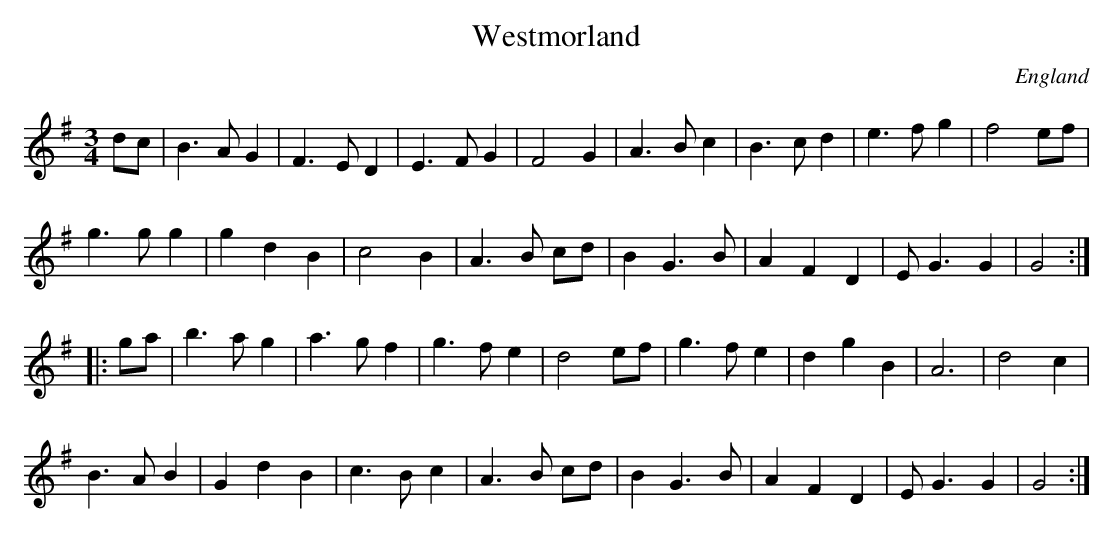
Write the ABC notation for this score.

X:1
T:Westmorland
M:3/4
O:England
K:G
dc | \
B3AG2 | F3ED2 | E3FG2 | F4G2 |\
A3Bc2 | B3cd2 | e3fg2 | f4 ef |
g3gg2 | g2d2B2 | c4 B2 | A3B cd | \
B2G3B | A2F2D2 | EG3 G2 | G4 ::
ga | \
b3ag2 | a3gf2 | g3fe2 | d4 ef |\
g3fe2 | d2g2B2 | A6 | d4 c2 |
B3AB2 | G2d2B2 | c3Bc2 | A3B cd | \
B2G3B | A2F2D2 | EG3G2 | G4 :|
